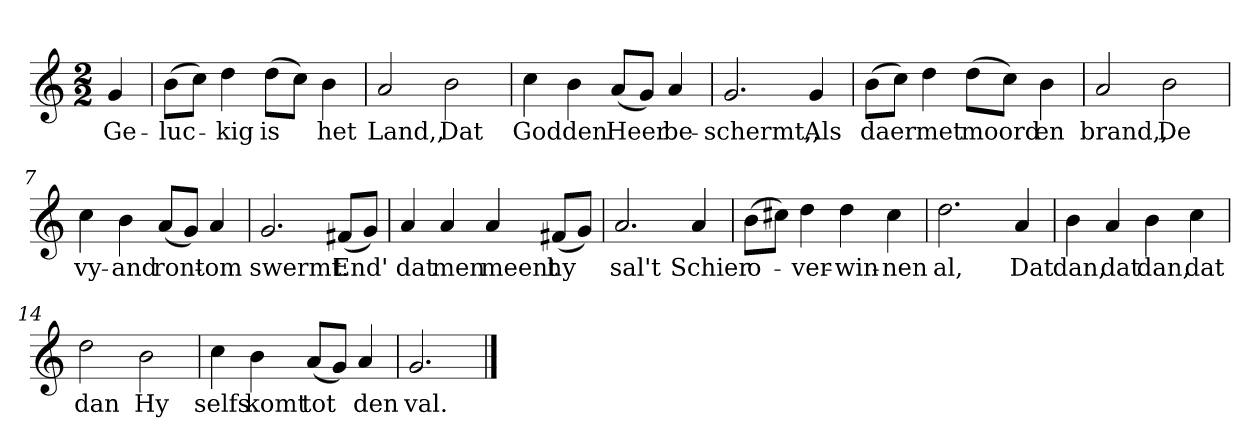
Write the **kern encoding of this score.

**kern	**text
*part1	*part1
*staff1	*staff1
*clefG2	*
*k[]	*
*C:	*
*M2/2	*
*MM120	*
=	=
4g	Ge-
=1	=1
(8b\L	-luc-
8cc\J)	.
4dd	-kig
(8dd\L	is
8cc\J)	.
4b	het
=2	=2
2a	Land,,
2b	Dat
=3	=3
4cc	God
4b	den
(8a/L	Heer
8g/J)	.
4a	be-
=4	=4
2.g	-schermt,,
4g	Als
=5	=5
(8b\L	daer
8cc\J)	.
4dd	met
(8dd\L	moord
8cc\J)	.
4b	en
=6	=6
2a	brand,,
2b	De
=7	=7
4cc	vy-
4b	-and
(8a/L	ront-
8g/J)	.
4a	-om
=8	=8
2.g	swermt.
(8f#X/L	End'
8g/J)	.
=9	=9
4a	dat
4a	men
4a	meent
(8f#X/L	hy
8g/J)	.
=10	=10
2.a	sal't
4a	Schier
=11	=11
(8b\L	o-
8cc#X\J)	.
4dd	-ver-
4dd	-win-
4cc#	-nen
=12	=12
2.dd	al,
4a	Dat
=13	=13
4b	dan,
4a	dat
4b	dan,
4cc	dat
=14	=14
2dd	dan
2b	Hy
=15	=15
4cc	selfs
4b	komt
(8a/L	tot
8g/J)	.
4a	den
=16	=16
2.g	val.
==	==
*-	*-
